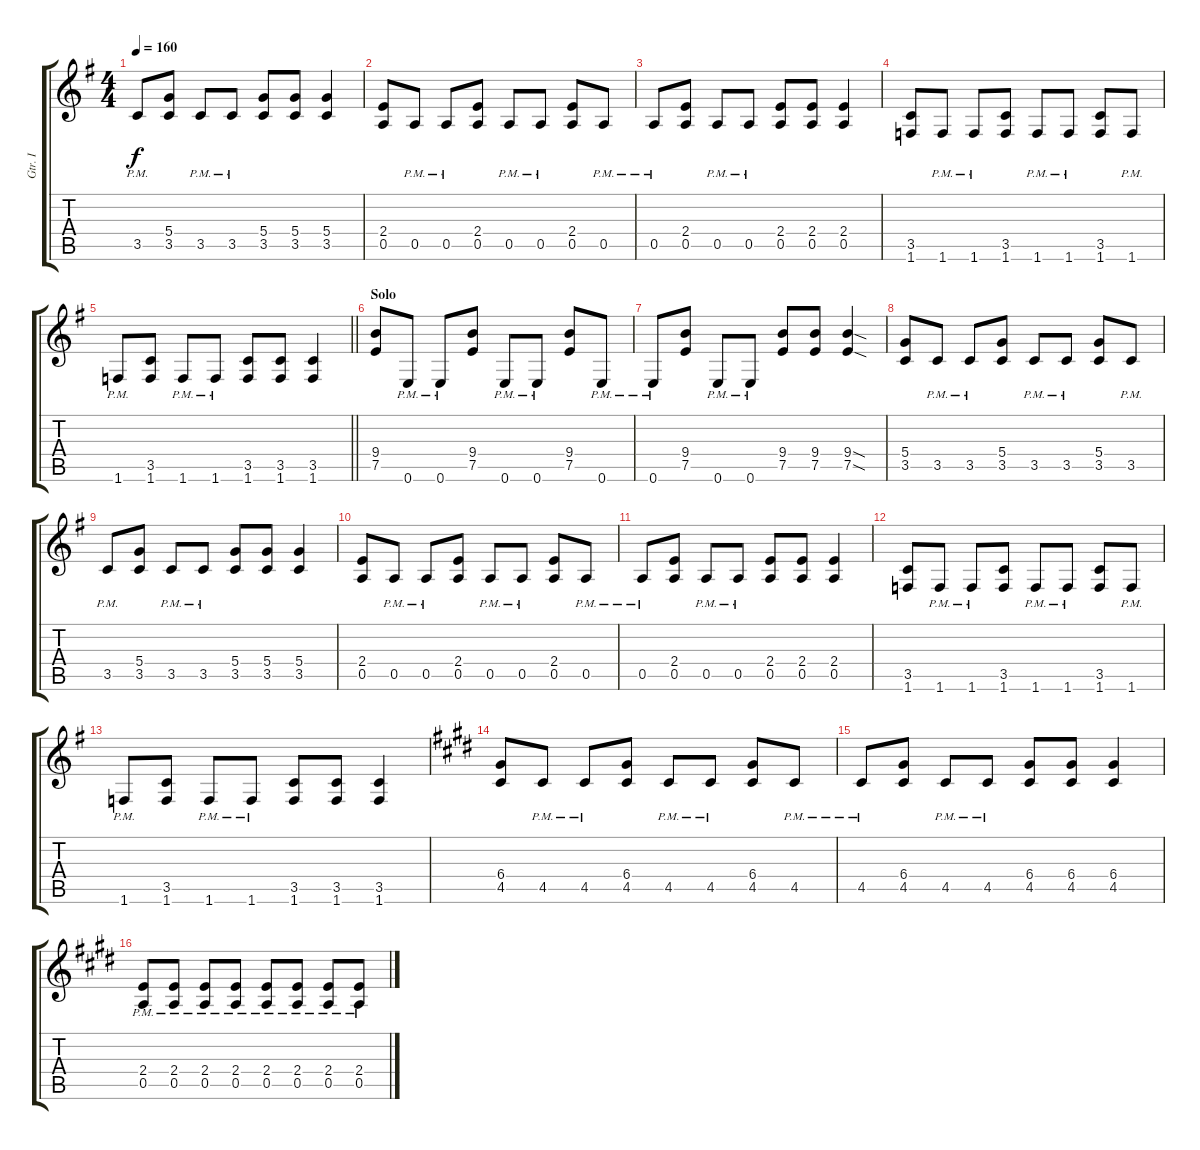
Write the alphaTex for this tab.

\track ("Gtr. I" "Gtr. I") {instrument distortionguitar}
\staff {score tabs}
\tuning (E4 B3 G3 D3 A2 E2) {hide}
\ts (4 4)
\tempo 160
\clef g2
\ks g
3.5{pm}.8{dy f} (5.4 3.5).8 3.5{pm}.8 3.5{pm}.8 (5.4 3.5).8 (5.4 3.5).8 (5.4 3.5).4 |
(2.4 0.5).8 0.5{pm}.8 0.5{pm}.8 (2.4 0.5).8 0.5{pm}.8 0.5{pm}.8 (2.4 0.5).8 0.5{pm}.8 |
0.5{pm}.8 (2.4 0.5).8 0.5{pm}.8 0.5{pm}.8 (2.4 0.5).8 (2.4 0.5).8 (2.4 0.5).4 |
(3.5 1.6).8 1.6{pm}.8 1.6{pm}.8 (3.5 1.6).8 1.6{pm}.8 1.6{pm}.8 (3.5 1.6).8 1.6{pm}.8 |
\barLineRight lightlight
1.6{pm}.8 (3.5 1.6).8 1.6{pm}.8 1.6{pm}.8 (3.5 1.6).8 (3.5 1.6).8 (3.5 1.6).4 |
\section ("" "Solo")
(9.4 7.5).8 0.6{pm}.8 0.6{pm}.8 (9.4 7.5).8 0.6{pm}.8 0.6{pm}.8 (9.4 7.5).8 0.6{pm}.8 |
0.6{pm}.8 (9.4 7.5).8 0.6{pm}.8 0.6{pm}.8 (9.4 7.5).8 (9.4 7.5).8 (9.4{sod} 7.5{sod}).4 |
(5.4 3.5).8 3.5{pm}.8 3.5{pm}.8 (5.4 3.5).8 3.5{pm}.8 3.5{pm}.8 (5.4 3.5).8 3.5{pm}.8 |
3.5{pm}.8 (5.4 3.5).8 3.5{pm}.8 3.5{pm}.8 (5.4 3.5).8 (5.4 3.5).8 (5.4 3.5).4 |
(2.4 0.5).8 0.5{pm}.8 0.5{pm}.8 (2.4 0.5).8 0.5{pm}.8 0.5{pm}.8 (2.4 0.5).8 0.5{pm}.8 |
0.5{pm}.8 (2.4 0.5).8 0.5{pm}.8 0.5{pm}.8 (2.4 0.5).8 (2.4 0.5).8 (2.4 0.5).4 |
(3.5 1.6).8 1.6{pm}.8 1.6{pm}.8 (3.5 1.6).8 1.6{pm}.8 1.6{pm}.8 (3.5 1.6).8 1.6{pm}.8 |
1.6{pm}.8 (3.5 1.6).8 1.6{pm}.8 1.6{pm}.8 (3.5 1.6).8 (3.5 1.6).8 (3.5 1.6).4 |
\ks e
(6.4 4.5).8 4.5{pm}.8 4.5{pm}.8 (6.4 4.5).8 4.5{pm}.8 4.5{pm}.8 (6.4 4.5).8 4.5{pm}.8 |
4.5{pm}.8 (6.4 4.5).8 4.5{pm}.8 4.5{pm}.8 (6.4 4.5).8 (6.4 4.5).8 (6.4 4.5).4 |
(2.4{pm} 0.5{pm}).8 (2.4{pm} 0.5{pm}).8 (2.4{pm} 0.5{pm}).8 (2.4{pm} 0.5{pm}).8 (2.4{pm} 0.5{pm}).8 (2.4{pm} 0.5{pm}).8 (2.4{pm} 0.5{pm}).8 (2.4{pm} 0.5{pm}).8
